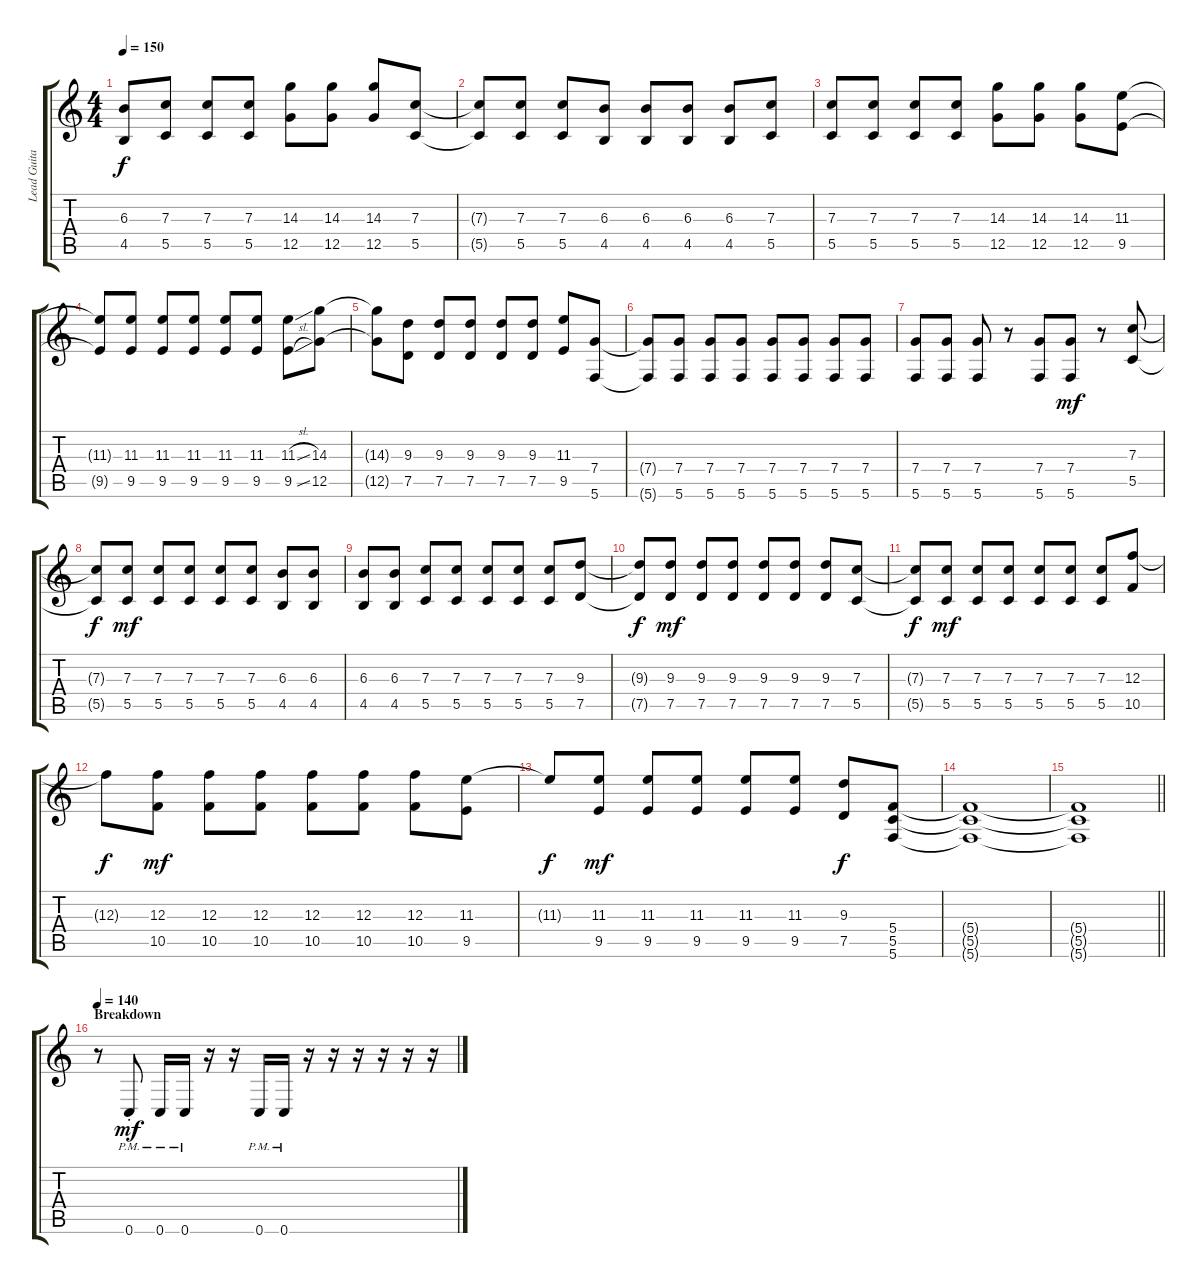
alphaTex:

\track ("Lead Guitar" "Lead Guita") {instrument distortionguitar}
\staff {score tabs}
\tuning (D4 A3 F3 C3 G2 C2) {hide}
\ts (4 4)
\tempo 150
\clef g2
\ks c
(6.3 4.5).8{dy f} (7.3 5.5).8 (7.3 5.5).8 (7.3 5.5).8 (14.3 12.5).8 (14.3 12.5).8 (14.3 12.5).8 (7.3 5.5).8 |
(7.3{t} 5.5{t}).8 (7.3 5.5).8 (7.3 5.5).8 (6.3 4.5).8 (6.3 4.5).8 (6.3 4.5).8 (6.3 4.5).8 (7.3 5.5).8 |
(7.3 5.5).8 (7.3 5.5).8 (7.3 5.5).8 (7.3 5.5).8 (14.3 12.5).8 (14.3 12.5).8 (14.3 12.5).8 (11.3 9.5).8 |
(11.3{t} 9.5{t}).8 (11.3 9.5).8 (11.3 9.5).8 (11.3 9.5).8 (11.3 9.5).8 (11.3 9.5).8 (11.3{sl} 9.5{sl}).8 (14.3 12.5).8 |
(14.3{t} 12.5{t}).8 (9.3 7.5).8 (9.3 7.5).8 (9.3 7.5).8 (9.3 7.5).8 (9.3 7.5).8 (11.3 9.5).8 (7.4 5.6).8 |
(7.4{t} 5.6{t}).8 (7.4 5.6).8 (7.4 5.6).8 (7.4 5.6).8 (7.4 5.6).8 (7.4 5.6).8 (7.4 5.6).8 (7.4 5.6).8 |
(7.4 5.6).8 (7.4 5.6).8 (7.4 5.6).8 r.8 (7.4 5.6).8 (7.4 5.6).8{dy mf} r.8 (7.3 5.5).8 |
(7.3{t} 5.5{t}).8{dy f} (7.3 5.5).8{dy mf} (7.3 5.5).8 (7.3 5.5).8 (7.3 5.5).8 (7.3 5.5).8 (6.3 4.5).8 (6.3 4.5).8 |
(6.3 4.5).8 (6.3 4.5).8 (7.3 5.5).8 (7.3 5.5).8 (7.3 5.5).8 (7.3 5.5).8 (7.3 5.5).8 (9.3 7.5).8 |
(9.3{t} 7.5{t}).8{dy f} (9.3 7.5).8{dy mf} (9.3 7.5).8 (9.3 7.5).8 (9.3 7.5).8 (9.3 7.5).8 (9.3 7.5).8 (7.3 5.5).8 |
(7.3{t} 5.5{t}).8{dy f} (7.3 5.5).8{dy mf} (7.3 5.5).8 (7.3 5.5).8 (7.3 5.5).8 (7.3 5.5).8 (7.3 5.5).8 (12.3 10.5).8 |
12.3{t}.8{dy f} (12.3 10.5).8{dy mf} (12.3 10.5).8 (12.3 10.5).8 (12.3 10.5).8 (12.3 10.5).8 (12.3 10.5).8 (11.3 9.5).8 |
11.3{t}.8{dy f} (11.3 9.5).8{dy mf} (11.3 9.5).8 (11.3 9.5).8 (11.3 9.5).8 (11.3 9.5).8 (9.3 7.5).8{dy f} (5.4 5.5 5.6).8 |
(5.4{t} 5.5{t} 5.6{t}).1 |
\barLineRight lightlight
(5.4{t} 5.5{t} 5.6{t}).1 |
\section ("" "Breakdown")
\tempo 140
r.8 0.6{pm st}.8{dy mf} 0.6{pm}.16 0.6{pm}.16 r.16 r.16 0.6{pm}.16 0.6{pm}.16 r.16 r.16 r.16 r.16 r.16 r.16
